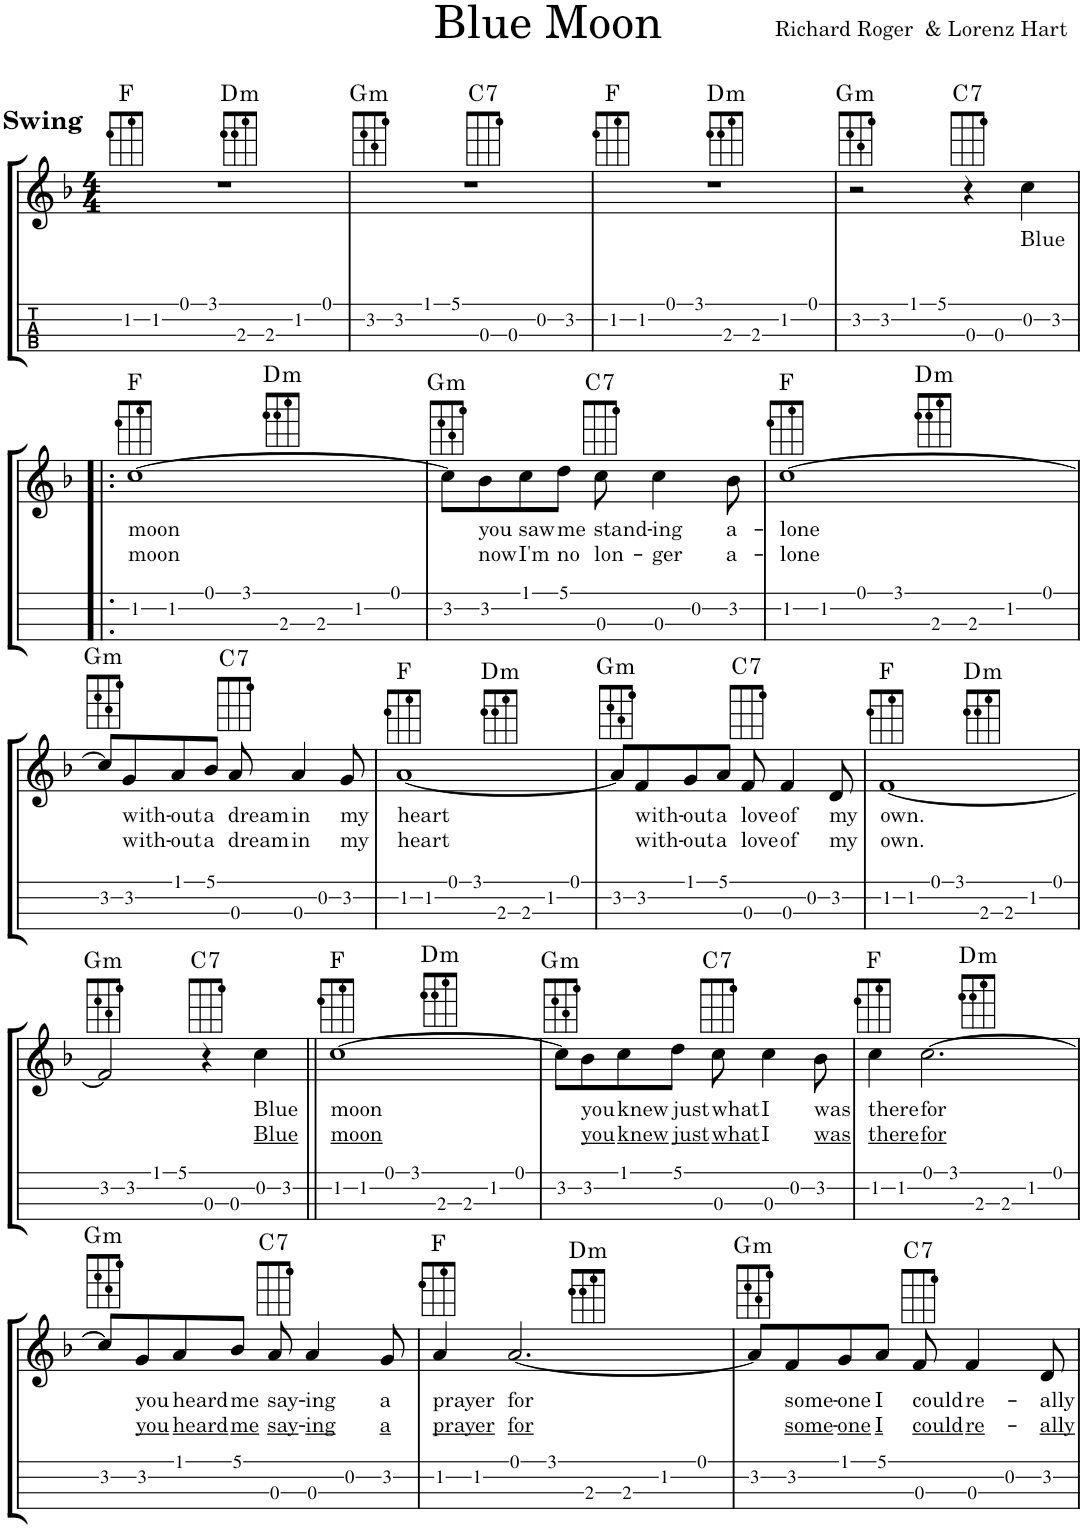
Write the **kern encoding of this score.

**kern	**kern	**text	**text	**harte
*part2	*part1	*part1	*part1	*part1
*staff2	*staff1	*staff1	*staff1	*
*I"Ukulele (Tablature)	*I"Piano	*	*	*
*	*I'Pno	*	*	*
*stria4	*	*	*	*
*	*clefG2	*	*	*
*k[b-]	*k[b-]	*	*	*
*M4/4	*M4/4	*	*	*
=1	=1	=1	=1	=1
!	!LO:TX:a:B:t=Swing	!	!	!
*	*^	*	*	*
8fL	1r	2ryy	.	.	F:maj
8fJ	.	.	.	.	.
8aL	.	.	.	.	.
8ccJ	.	.	.	.	.
!	!	!	!	!	!LO:H:kt=m
8dL	.	2ryy	.	.	D:min
8dJ	.	.	.	.	.
8fL	.	.	.	.	.
8aJ	.	.	.	.	.
=2	=2	=2	=2	=2	=2
!	!	!	!	!	!LO:H:kt=m
8gL	1r	2ryy	.	.	G:min
8gJ	.	.	.	.	.
8b-L	.	.	.	.	.
8ddJ	.	.	.	.	.
!	!	!	!	!	!LO:H:kt=7
8cL	.	2ryy	.	.	C:7
8cJ	.	.	.	.	.
8eL	.	.	.	.	.
8gJ	.	.	.	.	.
=3	=3	=3	=3	=3	=3
8fL	1r	2ryy	.	.	F:maj
8fJ	.	.	.	.	.
8aL	.	.	.	.	.
8ccJ	.	.	.	.	.
!	!	!	!	!	!LO:H:kt=m
8dL	.	2ryy	.	.	D:min
8dJ	.	.	.	.	.
8fL	.	.	.	.	.
8aJ	.	.	.	.	.
=4	=4	=4	=4	=4	=4
!	!	!	!	!	!LO:H:kt=m
*	*v	*v	*	*	*
8gL	2r	.	.	G:min
8gJ	.	.	.	.
8b-L	.	.	.	.
8ddJ	.	.	.	.
!	!	!	!	!LO:H:kt=7
8cL	4r	.	.	C:7
8cJ	.	.	.	.
!	!	!LO:LY:b	!	!
8eL	4cc\	Blue	.	.
8gJ	.	.	.	.
!!LO:LB:g=z
=5!|:	=5!|:	=5!|:	=5!|:	=5!|:
!	!	!LO:LY:b	!LO:LY:b	!
*	*^	*	*	*
8fL	[1cc	2ryy	moon	moon	F:maj
8fJ	.	.	.	.	.
8aL	.	.	.	.	.
8ccJ	.	.	.	.	.
!	!	!	!	!	!LO:H:kt=m
8dL	.	2ryy	.	.	D:min
8dJ	.	.	.	.	.
8fL	.	.	.	.	.
8aJ	.	.	.	.	.
=6	=6	=6	=6	=6	=6
!	!	!	!	!	!LO:H:kt=m
*	*v	*v	*	*	*
8gL	8cc\L]	.	.	G:min
!	!	!LO:LY:b	!LO:LY:b	!
8gJ	8b-\	you	now	.
!	!	!LO:LY:b	!LO:LY:b	!
8b-L	8cc\	saw	I'm	.
!	!	!LO:LY:b	!LO:LY:b	!
8ddJ	8dd\J	me	no	.
!	!	!LO:LY:b	!LO:LY:b	!LO:H:kt=7
8cL	8cc\	stand-	lon-	C:7
!	!	!LO:LY:b	!LO:LY:b	!
8cJ	4cc\	-ing	-ger	.
8eL	.	.	.	.
!	!	!LO:LY:b	!LO:LY:b	!
8gJ	8b-\	a-	a-	.
=7	=7	=7	=7	=7
!	!	!LO:LY:b	!LO:LY:b	!
*	*^	*	*	*
8fL	[1cc	2ryy	-lone	-lone	F:maj
8fJ	.	.	.	.	.
8aL	.	.	.	.	.
8ccJ	.	.	.	.	.
!	!	!	!	!	!LO:H:kt=m
8dL	.	2ryy	.	.	D:min
8dJ	.	.	.	.	.
8fL	.	.	.	.	.
8aJ	.	.	.	.	.
!!LO:LB:g=z
=8	=8	=8	=8	=8	=8
!	!	!	!	!	!LO:H:kt=m
*	*v	*v	*	*	*
8gL	8cc/L]	.	.	G:min
!	!	!LO:LY:b	!LO:LY:b	!
8gJ	8g/	with-	with-	.
!	!	!LO:LY:b	!LO:LY:b	!
8b-L	8a/	-out	-out	.
!	!	!LO:LY:b	!LO:LY:b	!
8ddJ	8b-/J	a	a	.
!	!	!LO:LY:b	!LO:LY:b	!LO:H:kt=7
8cL	8a/	dream	dream	C:7
!	!	!LO:LY:b	!LO:LY:b	!
8cJ	4a/	in	in	.
8eL	.	.	.	.
!	!	!LO:LY:b	!LO:LY:b	!
8gJ	8g/	my	my	.
=9	=9	=9	=9	=9
!	!	!LO:LY:b	!LO:LY:b	!
*	*^	*	*	*
8fL	[1a	2ryy	heart	heart	F:maj
8fJ	.	.	.	.	.
8aL	.	.	.	.	.
8ccJ	.	.	.	.	.
!	!	!	!	!	!LO:H:kt=m
8dL	.	2ryy	.	.	D:min
8dJ	.	.	.	.	.
8fL	.	.	.	.	.
8aJ	.	.	.	.	.
=10	=10	=10	=10	=10	=10
!	!	!	!	!	!LO:H:kt=m
*	*v	*v	*	*	*
8gL	8a/L]	.	.	G:min
!	!	!LO:LY:b	!LO:LY:b	!
8gJ	8f/	with-	with-	.
!	!	!LO:LY:b	!LO:LY:b	!
8b-L	8g/	-out	-out	.
!	!	!LO:LY:b	!LO:LY:b	!
8ddJ	8a/J	a	a	.
!	!	!LO:LY:b	!LO:LY:b	!LO:H:kt=7
8cL	8f/	love	love	C:7
!	!	!LO:LY:b	!LO:LY:b	!
8cJ	4f/	of	of	.
8eL	.	.	.	.
!	!	!LO:LY:b	!LO:LY:b	!
8gJ	8d/	my	my	.
=11	=11	=11	=11	=11
!	!	!LO:LY:b	!LO:LY:b	!
*	*^	*	*	*
8fL	[1f	2ryy	own.	own.	F:maj
8fJ	.	.	.	.	.
8aL	.	.	.	.	.
8ccJ	.	.	.	.	.
!	!	!	!	!	!LO:H:kt=m
8dL	.	2ryy	.	.	D:min
8dJ	.	.	.	.	.
8fL	.	.	.	.	.
8aJ	.	.	.	.	.
!!LO:LB:g=z
=12	=12	=12	=12	=12	=12
!	!	!	!	!	!LO:H:kt=m
*	*v	*v	*	*	*
8gL	2f/]	.	.	G:min
8gJ	.	.	.	.
8b-L	.	.	.	.
8ddJ	.	.	.	.
!	!	!	!	!LO:H:kt=7
8cL	4r	.	.	C:7
8cJ	.	.	.	.
!	!	!LO:LY:b	!LO:LY:b	!
8eL	4cc\	Blue	Blue	.
8gJ	.	.	.	.
=13||	=13||	=13||	=13||	=13||
!	!	!LO:LY:b	!LO:LY:b	!
*	*^	*	*	*
8fL	[1cc	2ryy	moon	moon	F:maj
8fJ	.	.	.	.	.
8aL	.	.	.	.	.
8ccJ	.	.	.	.	.
!	!	!	!	!	!LO:H:kt=m
8dL	.	2ryy	.	.	D:min
8dJ	.	.	.	.	.
8fL	.	.	.	.	.
8aJ	.	.	.	.	.
=14	=14	=14	=14	=14	=14
!	!	!	!	!	!LO:H:kt=m
*	*v	*v	*	*	*
8gL	8cc\L]	.	.	G:min
!	!	!LO:LY:b	!LO:LY:b	!
8gJ	8b-\	you	you	.
!	!	!LO:LY:b	!LO:LY:b	!
8b-L	8cc\	knew	knew	.
!	!	!LO:LY:b	!LO:LY:b	!
8ddJ	8dd\J	just	just	.
!	!	!LO:LY:b	!LO:LY:b	!LO:H:kt=7
8cL	8cc\	what	what	C:7
!	!	!LO:LY:b	!LO:LY:b	!
8cJ	4cc\	I	I	.
8eL	.	.	.	.
!	!	!LO:LY:b	!LO:LY:b	!
8gJ	8b-\	was	was	.
=15	=15	=15	=15	=15
!	!	!LO:LY:b	!LO:LY:b	!
*	*^	*	*	*
8fL	4cc\	2ryy	there	there	F:maj
8fJ	.	.	.	.	.
!	!	!	!LO:LY:b	!LO:LY:b	!
8aL	[2.cc\	.	for	for	.
8ccJ	.	.	.	.	.
!	!	!	!	!	!LO:H:kt=m
8dL	.	2ryy	.	.	D:min
8dJ	.	.	.	.	.
8fL	.	.	.	.	.
8aJ	.	.	.	.	.
!!LO:LB:g=z
=16	=16	=16	=16	=16	=16
!	!	!	!	!	!LO:H:kt=m
*	*v	*v	*	*	*
8gL	8cc/L]	.	.	G:min
!	!	!LO:LY:b	!LO:LY:b	!
8gJ	8g/	you	you	.
!	!	!LO:LY:b	!LO:LY:b	!
8b-L	8a/	heard	heard	.
!	!	!LO:LY:b	!LO:LY:b	!
8ddJ	8b-/J	me	me	.
!	!	!LO:LY:b	!LO:LY:b	!LO:H:kt=7
8cL	8a/	say-	say-	C:7
!	!	!LO:LY:b	!LO:LY:b	!
8cJ	4a/	-ing	-ing	.
8eL	.	.	.	.
!	!	!LO:LY:b	!LO:LY:b	!
8gJ	8g/	a	a	.
=17	=17	=17	=17	=17
!	!	!LO:LY:b	!LO:LY:b	!
*	*^	*	*	*
8fL	4a/	2ryy	prayer	prayer	F:maj
8fJ	.	.	.	.	.
!	!	!	!LO:LY:b	!LO:LY:b	!
8aL	[2.a/	.	for	for	.
8ccJ	.	.	.	.	.
!	!	!	!	!	!LO:H:kt=m
8dL	.	2ryy	.	.	D:min
8dJ	.	.	.	.	.
8fL	.	.	.	.	.
8aJ	.	.	.	.	.
=18	=18	=18	=18	=18	=18
!	!	!	!	!	!LO:H:kt=m
*	*v	*v	*	*	*
8gL	8a/L]	.	.	G:min
!	!	!LO:LY:b	!LO:LY:b	!
8gJ	8f/	some-	some-	.
!	!	!LO:LY:b	!LO:LY:b	!
8b-L	8g/	-one	-one	.
!	!	!LO:LY:b	!LO:LY:b	!
8ddJ	8a/J	I	I	.
!	!	!LO:LY:b	!LO:LY:b	!LO:H:kt=7
8cL	8f/	could	could	C:7
!	!	!LO:LY:b	!LO:LY:b	!
8cJ	4f/	re-	re-	.
8eL	.	.	.	.
!	!	!LO:LY:b	!LO:LY:b	!
8gJ	8d/	-ally	-ally	.
=	=	=	=	=
*-	*-	*-	*-	*-
